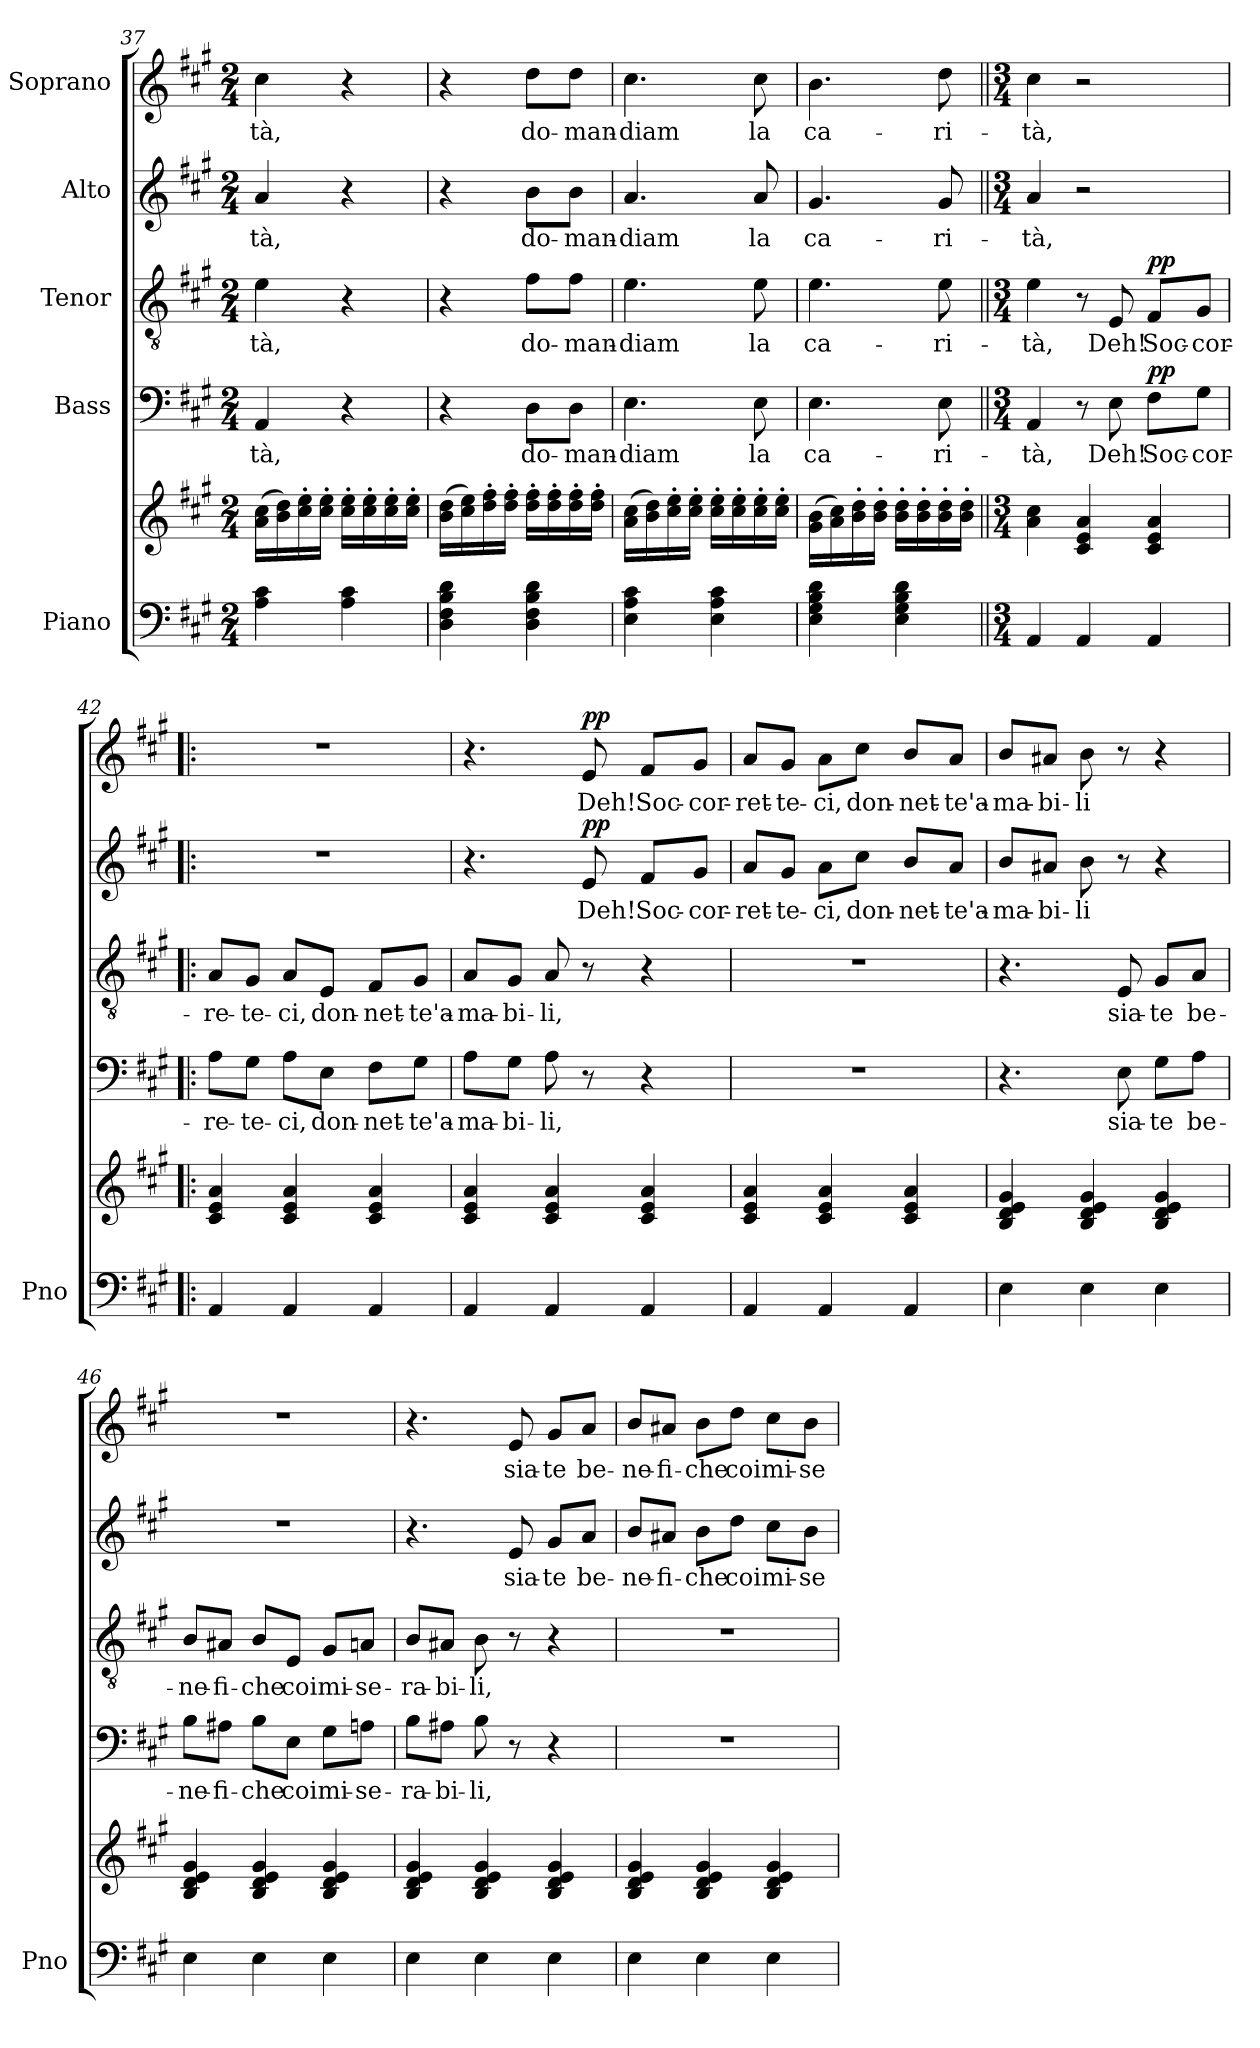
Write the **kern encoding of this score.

**kern	**kern	**kern	**text	**dynam	**kern	**text	**dynam	**kern	**text	**dynam	**kern	**text	**dynam
*part5	*part5	*part4	*part4	*part4	*part3	*part3	*part3	*part2	*part2	*part2	*part1	*part1	*part1
*staff6	*staff5	*staff4	*staff4	*staff4	*staff3	*staff3	*staff3	*staff2	*staff2	*staff2	*staff1	*staff1	*staff1
*I"Piano	*	*I"Bass	*	*	*I"Tenor	*	*	*I"Alto	*	*	*I"Soprano	*	*
*I'Pno	*	*	*	*	*	*	*	*	*	*	*	*	*
*clefF4	*clefG2	*clefF4	*	*	*clefGv2	*	*	*clefG2	*	*	*clefG2	*	*
*k[f#c#g#]	*k[f#c#g#]	*k[f#c#g#]	*	*	*k[f#c#g#]	*	*	*k[f#c#g#]	*	*	*k[f#c#g#]	*	*
*M2/4	*M2/4	*M2/4	*	*	*M2/4	*	*	*M2/4	*	*	*M2/4	*	*
=37	=37	=37	=37	=37	=37	=37	=37	=37	=37	=37	=37	=37	=37
!	!	!	!LO:LY:b	!	!	!LO:LY:b	!	!	!LO:LY:b	!	!	!LO:LY:b	!
4A\ 4c#\	(>16a\ 16cc#\LL	4AA/	-tà,	.	4e\	-tà,	.	4a/	-tà,	.	4cc#\	-tà,	.
.	16b\ 16dd\)	.	.	.	.	.	.	.	.	.	.	.	.
.	16cc#\' 16ee\'	.	.	.	.	.	.	.	.	.	.	.	.
.	16cc#\' 16ee\'JJ	.	.	.	.	.	.	.	.	.	.	.	.
4A\ 4c#\	16cc#\' 16ee\'LL	4r	.	.	4r	.	.	4r	.	.	4r	.	.
.	16cc#\' 16ee\'	.	.	.	.	.	.	.	.	.	.	.	.
.	16cc#\' 16ee\'	.	.	.	.	.	.	.	.	.	.	.	.
.	16cc#\' 16ee\'JJ	.	.	.	.	.	.	.	.	.	.	.	.
=38	=38	=38	=38	=38	=38	=38	=38	=38	=38	=38	=38	=38	=38
4D\ 4F#\ 4B\ 4d\	(>16b\ 16dd\LL	4r	.	.	4r	.	.	4r	.	.	4r	.	.
.	16cc#\ 16ee\)	.	.	.	.	.	.	.	.	.	.	.	.
.	16dd\' 16ff#\'	.	.	.	.	.	.	.	.	.	.	.	.
.	16dd\' 16ff#\'JJ	.	.	.	.	.	.	.	.	.	.	.	.
!	!	!	!LO:LY:b	!	!	!LO:LY:b	!	!	!LO:LY:b	!	!	!LO:LY:b	!
4D\ 4F#\ 4B\ 4d\	16dd\' 16ff#\'LL	8D\L	do-	.	8f#\L	do-	.	8b\L	do-	.	8dd\L	do-	.
.	16dd\' 16ff#\'	.	.	.	.	.	.	.	.	.	.	.	.
!	!	!	!LO:LY:b	!	!	!LO:LY:b	!	!	!LO:LY:b	!	!	!LO:LY:b	!
.	16dd\' 16ff#\'	8D\J	-man-	.	8f#\J	-man-	.	8b\J	-man-	.	8dd\J	-man-	.
.	16dd\' 16ff#\'JJ	.	.	.	.	.	.	.	.	.	.	.	.
=39	=39	=39	=39	=39	=39	=39	=39	=39	=39	=39	=39	=39	=39
!	!	!	!LO:LY:b	!	!	!LO:LY:b	!	!	!LO:LY:b	!	!	!LO:LY:b	!
4E\ 4A\ 4c#\	(>16a\ 16cc#\LL	4.E\	-diam	.	4.e\	-diam	.	4.a/	-diam	.	4.cc#\	-diam	.
.	16b\ 16dd\)	.	.	.	.	.	.	.	.	.	.	.	.
.	16cc#\' 16ee\'	.	.	.	.	.	.	.	.	.	.	.	.
.	16cc#\' 16ee\'JJ	.	.	.	.	.	.	.	.	.	.	.	.
4E\ 4A\ 4c#\	16cc#\' 16ee\'LL	.	.	.	.	.	.	.	.	.	.	.	.
.	16cc#\' 16ee\'	.	.	.	.	.	.	.	.	.	.	.	.
!	!	!	!LO:LY:b	!	!	!LO:LY:b	!	!	!LO:LY:b	!	!	!LO:LY:b	!
.	16cc#\' 16ee\'	8E\	la	.	8e\	la	.	8a/	la	.	8cc#\	la	.
.	16cc#\' 16ee\'JJ	.	.	.	.	.	.	.	.	.	.	.	.
!!LO:LB:g=z
=40	=40	=40	=40	=40	=40	=40	=40	=40	=40	=40	=40	=40	=40
!	!	!	!LO:LY:b	!	!	!LO:LY:b	!	!	!LO:LY:b	!	!	!LO:LY:b	!
4E\ 4G#\ 4B\ 4d\	(>16g#\ 16b\LL	4.E\	ca-	.	4.e\	ca-	.	4.g#/	ca-	.	4.b\	ca-	.
.	16a\ 16cc#\)	.	.	.	.	.	.	.	.	.	.	.	.
.	16b\' 16dd\'	.	.	.	.	.	.	.	.	.	.	.	.
.	16b\' 16dd\'JJ	.	.	.	.	.	.	.	.	.	.	.	.
4E\ 4G#\ 4B\ 4d\	16b\' 16dd\'LL	.	.	.	.	.	.	.	.	.	.	.	.
.	16b\' 16dd\'	.	.	.	.	.	.	.	.	.	.	.	.
!	!	!	!LO:LY:b	!	!	!LO:LY:b	!	!	!LO:LY:b	!	!	!LO:LY:b	!
.	16b\' 16dd\'	8E\	-ri-	.	8e\	-ri-	.	8g#/	-ri-	.	8dd\	-ri-	.
.	16b\' 16dd\'JJ	.	.	.	.	.	.	.	.	.	.	.	.
=41||	=41||	=41||	=41||	=41||	=41||	=41||	=41||	=41||	=41||	=41||	=41||	=41||	=41||
*M3/4	*M3/4	*M3/4	*	*	*M3/4	*	*	*M3/4	*	*	*M3/4	*	*
!	!	!	!LO:LY:b	!	!	!LO:LY:b	!	!	!LO:LY:b	!	!	!LO:LY:b	!
4AA/	4a\ 4cc#\	4AA/	-tà,	.	4e\	-tà,	.	4a/	-tà,	.	4cc#\	-tà,	.
4AA/	4c#/ 4e/ 4a/	8r	.	.	8r	.	.	2r	.	.	2r	.	.
!	!	!	!LO:LY:b	!	!	!LO:LY:b	!	!	!	!	!	!	!
.	.	8E\	Deh!	.	8E/	Deh!	.	.	.	.	.	.	.
!	!	!	!LO:LY:b	!LO:DY:a	!	!LO:LY:b	!LO:DY:a	!	!	!	!	!	!
4AA/	4c#/ 4e/ 4a/	8F#\L	Soc-	pp	8F#/L	Soc-	pp	.	.	.	.	.	.
!	!	!	!LO:LY:b	!	!	!LO:LY:b	!	!	!	!	!	!	!
.	.	8G#\J	-cor-	.	8G#/J	-cor-	.	.	.	.	.	.	.
=42!|:	=42!|:	=42!|:	=42!|:	=42!|:	=42!|:	=42!|:	=42!|:	=42!|:	=42!|:	=42!|:	=42!|:	=42!|:	=42!|:
!	!	!	!LO:LY:b	!	!	!LO:LY:b	!	!	!	!	!	!	!
4AA/	4c#/ 4e/ 4a/	8A\L	-re-	.	8A/L	-re-	.	2.r	.	.	2.r	.	.
!	!	!	!LO:LY:b	!	!	!LO:LY:b	!	!	!	!	!	!	!
.	.	8G#\J	-te-	.	8G#/J	-te-	.	.	.	.	.	.	.
!	!	!	!LO:LY:b	!	!	!LO:LY:b	!	!	!	!	!	!	!
4AA/	4c#/ 4e/ 4a/	8A\L	-ci,	.	8A/L	-ci,	.	.	.	.	.	.	.
!	!	!	!LO:LY:b	!	!	!LO:LY:b	!	!	!	!	!	!	!
.	.	8E\J	don-	.	8E/J	don-	.	.	.	.	.	.	.
!	!	!	!LO:LY:b	!	!	!LO:LY:b	!	!	!	!	!	!	!
4AA/	4c#/ 4e/ 4a/	8F#\L	-net-	.	8F#/L	-net-	.	.	.	.	.	.	.
!	!	!	!LO:LY:b	!	!	!LO:LY:b	!	!	!	!	!	!	!
.	.	8G#\J	-te'a-	.	8G#/J	-te'a-	.	.	.	.	.	.	.
=43	=43	=43	=43	=43	=43	=43	=43	=43	=43	=43	=43	=43	=43
!	!	!	!LO:LY:b	!	!	!LO:LY:b	!	!	!	!	!	!	!
4AA/	4c#/ 4e/ 4a/	8A\L	-ma-	.	8A/L	-ma-	.	4.r	.	.	4.r	.	.
!	!	!	!LO:LY:b	!	!	!LO:LY:b	!	!	!	!	!	!	!
.	.	8G#\J	-bi-	.	8G#/J	-bi-	.	.	.	.	.	.	.
!	!	!	!LO:LY:b	!	!	!LO:LY:b	!	!	!	!	!	!	!
4AA/	4c#/ 4e/ 4a/	8A\	-li,	.	8A/	-li,	.	.	.	.	.	.	.
!	!	!	!	!	!	!	!	!	!LO:LY:b	!LO:DY:a	!	!LO:LY:b	!LO:DY:a
.	.	8r	.	.	8r	.	.	8e/	Deh!	pp	8e/	Deh!	pp
!	!	!	!	!	!	!	!	!	!LO:LY:b	!	!	!LO:LY:b	!
4AA/	4c#/ 4e/ 4a/	4r	.	.	4r	.	.	8f#/L	Soc-	.	8f#/L	Soc-	.
!	!	!	!	!	!	!	!	!	!LO:LY:b	!	!	!LO:LY:b	!
.	.	.	.	.	.	.	.	8g#/J	-cor-	.	8g#/J	-cor-	.
!!LO:PB:g=z
=44	=44	=44	=44	=44	=44	=44	=44	=44	=44	=44	=44	=44	=44
!	!	!	!	!	!	!	!	!	!LO:LY:b	!	!	!LO:LY:b	!
4AA/	4c#/ 4e/ 4a/	2.r	.	.	2.r	.	.	8a/L	-ret-	.	8a/L	-ret-	.
!	!	!	!	!	!	!	!	!	!LO:LY:b	!	!	!LO:LY:b	!
.	.	.	.	.	.	.	.	8g#/J	-te-	.	8g#/J	-te-	.
!	!	!	!	!	!	!	!	!	!LO:LY:b	!	!	!LO:LY:b	!
4AA/	4c#/ 4e/ 4a/	.	.	.	.	.	.	8a\L	-ci,	.	8a\L	-ci,	.
!	!	!	!	!	!	!	!	!	!LO:LY:b	!	!	!LO:LY:b	!
.	.	.	.	.	.	.	.	8cc#\J	don-	.	8cc#\J	don-	.
!	!	!	!	!	!	!	!	!	!LO:LY:b	!	!	!LO:LY:b	!
4AA/	4c#/ 4e/ 4a/	.	.	.	.	.	.	8b/L	-net-	.	8b/L	-net-	.
!	!	!	!	!	!	!	!	!	!LO:LY:b	!	!	!LO:LY:b	!
.	.	.	.	.	.	.	.	8a/J	-te'a-	.	8a/J	-te'a-	.
=45	=45	=45	=45	=45	=45	=45	=45	=45	=45	=45	=45	=45	=45
!	!	!	!	!	!	!	!	!	!LO:LY:b	!	!	!LO:LY:b	!
4E\	4B/ 4d/ 4e/ 4g#/	4.r	.	.	4.r	.	.	8b/L	-ma-	.	8b/L	-ma-	.
!	!	!	!	!	!	!	!	!	!LO:LY:b	!	!	!LO:LY:b	!
.	.	.	.	.	.	.	.	8a#X/J	-bi-	.	8a#X/J	-bi-	.
!	!	!	!	!	!	!	!	!	!LO:LY:b	!	!	!LO:LY:b	!
4E\	4B/ 4d/ 4e/ 4g#/	.	.	.	.	.	.	8b\	-li	.	8b\	-li	.
!	!	!	!LO:LY:b	!	!	!LO:LY:b	!	!	!	!	!	!	!
.	.	8E\	sia-	.	8E/	sia-	.	8r	.	.	8r	.	.
!	!	!	!LO:LY:b	!	!	!LO:LY:b	!	!	!	!	!	!	!
4E\	4B/ 4d/ 4e/ 4g#/	8G#\L	-te	.	8G#/L	-te	.	4r	.	.	4r	.	.
!	!	!	!LO:LY:b	!	!	!LO:LY:b	!	!	!	!	!	!	!
.	.	8A\J	be-	.	8A/J	be-	.	.	.	.	.	.	.
=46	=46	=46	=46	=46	=46	=46	=46	=46	=46	=46	=46	=46	=46
!	!	!	!LO:LY:b	!	!	!LO:LY:b	!	!	!	!	!	!	!
4E\	4B/ 4d/ 4e/ 4g#/	8B\L	-ne-	.	8B/L	-ne-	.	2.r	.	.	2.r	.	.
!	!	!	!LO:LY:b	!	!	!LO:LY:b	!	!	!	!	!	!	!
.	.	8A#X\J	-fi-	.	8A#X/J	-fi-	.	.	.	.	.	.	.
!	!	!	!LO:LY:b	!	!	!LO:LY:b	!	!	!	!	!	!	!
4E\	4B/ 4d/ 4e/ 4g#/	8B\L	-che	.	8B/L	-che	.	.	.	.	.	.	.
!	!	!	!LO:LY:b	!	!	!LO:LY:b	!	!	!	!	!	!	!
.	.	8E\J	coi	.	8E/J	coi	.	.	.	.	.	.	.
!	!	!	!LO:LY:b	!	!	!LO:LY:b	!	!	!	!	!	!	!
4E\	4B/ 4d/ 4e/ 4g#/	8G#\L	mi-	.	8G#/L	mi-	.	.	.	.	.	.	.
!	!	!	!LO:LY:b	!	!	!LO:LY:b	!	!	!	!	!	!	!
.	.	8An\J	-se-	.	8An/J	-se-	.	.	.	.	.	.	.
=47	=47	=47	=47	=47	=47	=47	=47	=47	=47	=47	=47	=47	=47
!	!	!	!LO:LY:b	!	!	!LO:LY:b	!	!	!	!	!	!	!
4E\	4B/ 4d/ 4e/ 4g#/	8B\L	-ra-	.	8B/L	-ra-	.	4.r	.	.	4.r	.	.
!	!	!	!LO:LY:b	!	!	!LO:LY:b	!	!	!	!	!	!	!
.	.	8A#X\J	-bi-	.	8A#X/J	-bi-	.	.	.	.	.	.	.
!	!	!	!LO:LY:b	!	!	!LO:LY:b	!	!	!	!	!	!	!
4E\	4B/ 4d/ 4e/ 4g#/	8B\	-li,	.	8B\	-li,	.	.	.	.	.	.	.
!	!	!	!	!	!	!	!	!	!LO:LY:b	!	!	!LO:LY:b	!
.	.	8r	.	.	8r	.	.	8e/	sia-	.	8e/	sia-	.
!	!	!	!	!	!	!	!	!	!LO:LY:b	!	!	!LO:LY:b	!
4E\	4B/ 4d/ 4e/ 4g#/	4r	.	.	4r	.	.	8g#/L	-te	.	8g#/L	-te	.
!	!	!	!	!	!	!	!	!	!LO:LY:b	!	!	!LO:LY:b	!
.	.	.	.	.	.	.	.	8a/J	be-	.	8a/J	be-	.
=48	=48	=48	=48	=48	=48	=48	=48	=48	=48	=48	=48	=48	=48
!	!	!	!	!	!	!	!	!	!LO:LY:b	!	!	!LO:LY:b	!
4E\	4B/ 4d/ 4e/ 4g#/	2.r	.	.	2.r	.	.	8b/L	-ne-	.	8b/L	-ne-	.
!	!	!	!	!	!	!	!	!	!LO:LY:b	!	!	!LO:LY:b	!
.	.	.	.	.	.	.	.	8a#X/J	-fi-	.	8a#X/J	-fi-	.
!	!	!	!	!	!	!	!	!	!LO:LY:b	!	!	!LO:LY:b	!
4E\	4B/ 4d/ 4e/ 4g#/	.	.	.	.	.	.	8b\L	-che	.	8b\L	-che	.
!	!	!	!	!	!	!	!	!	!LO:LY:b	!	!	!LO:LY:b	!
.	.	.	.	.	.	.	.	8dd\J	coi	.	8dd\J	coi	.
!	!	!	!	!	!	!	!	!	!LO:LY:b	!	!	!LO:LY:b	!
4E\	4B/ 4d/ 4e/ 4g#/	.	.	.	.	.	.	8cc#\L	mi-	.	8cc#\L	mi-	.
!	!	!	!	!	!	!	!	!	!LO:LY:b	!	!	!LO:LY:b	!
.	.	.	.	.	.	.	.	8b\J	-se-	.	8b\J	-se-	.
=	=	=	=	=	=	=	=	=	=	=	=	=	=
*-	*-	*-	*-	*-	*-	*-	*-	*-	*-	*-	*-	*-	*-
